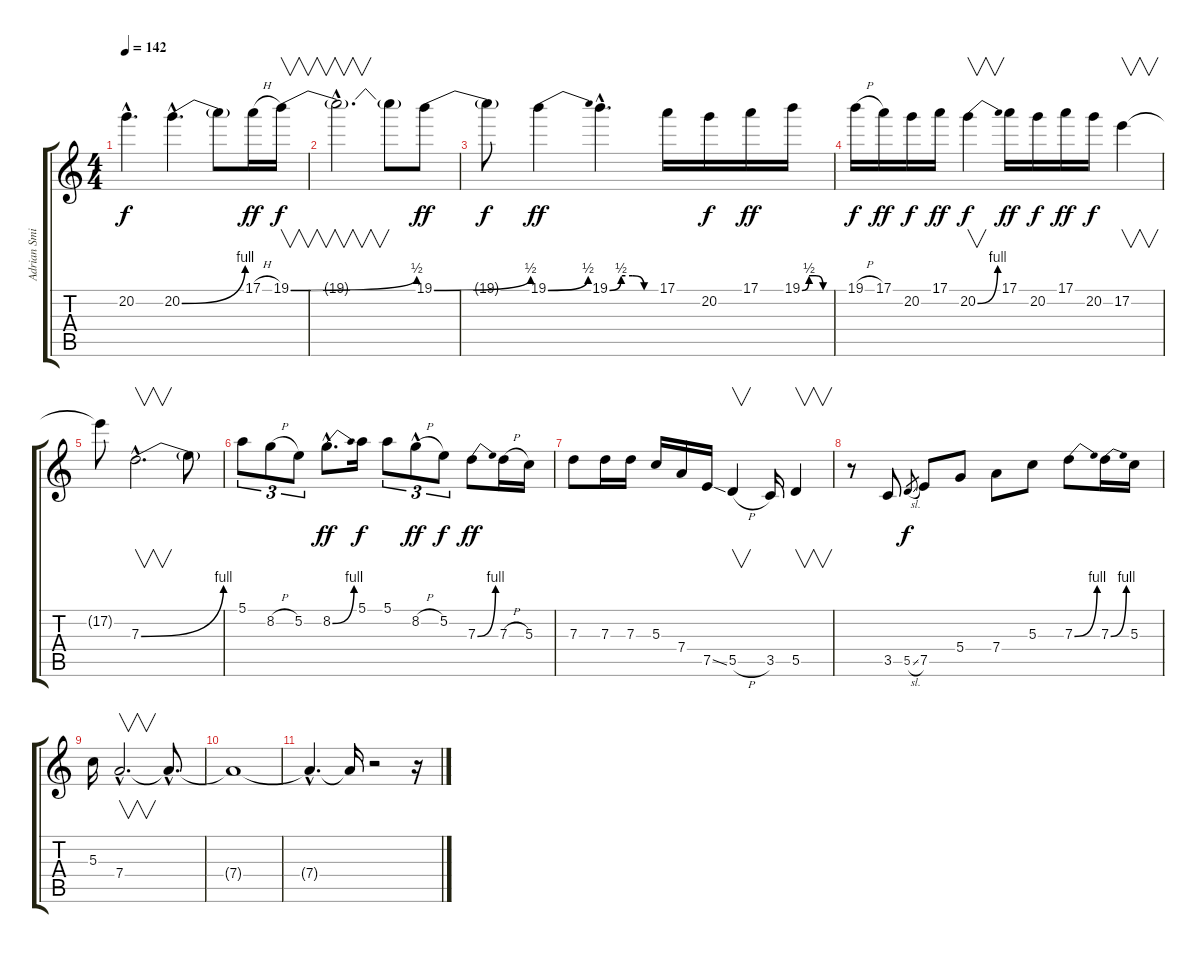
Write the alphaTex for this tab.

\track ("Adrian Smith" "Adrian Smi") {instrument overdrivenguitar}
\staff {score tabs}
\tuning (E4 B3 G3 D3 A2 E2) {hide}
\ts (4 4)
\tempo 142
\clef g2
\ks c
20.2{hac t}.4{d dy f} 20.2{be (bend 0 0 60 4) hac}.4{d} 20.2{t}.8 17.1{h}.16{dy ff} 19.1{be (bend 0 0 60 2)}.16{v dy f} |
19.1{hac t}.2{v d} 19.1{t}.8 19.1{be (bend 0 0 60 2)}.8{dy ff} |
19.1{t}.8{dy f} 19.1{be (bend 0 0 60 2)}.4{dy ff} 19.1{be (custom 0 0 15 2 30 2 45 0 60 0) hac}.4{d} 17.1.16 20.2.16{dy f} 17.1.16{dy ff} 19.1{be (custom 0 0 15 2 30 2 45 0 60 0)}.16 |
19.1{h}.16{dy f} 17.1.16{dy ff} 20.2.16{dy f} 17.1.16{dy ff} 20.2{be (bend 0 0 60 4)}.4{v dy f} 17.1.16{dy ff} 20.2.16{dy f} 17.1.16{dy ff} 20.2.16{dy f} 17.2.4{v} |
17.2{t}.8 7.3{be (bend 0 0 60 4) hac}.2{v d} 7.3{t}.8 |
5.1.8{tu (3 2)} 8.2{h}.8{tu (3 2)} 5.2.8{tu (3 2)} 8.2{be (bend 0 0 60 4) hac}.8{d dy ff} 5.1.16{dy f} 5.1.8{tu (3 2)} 8.2{h hac}.8{tu (3 2) dy ff} 5.2.8{tu (3 2) dy f} 7.3{be (bend 0 0 60 4)}.8{dy ff} 7.3{h}.16 5.3.16 |
7.3.8 7.3.16 7.3.16 5.3.16 7.4.16 7.5{ss}.16 5.5{h}.4{v} 3.5.16 5.5.4{v} |
r.8 3.5.8 5.5{sl}.8{gr dy f} 7.5.8 5.4.8 7.4.8 5.3.8 7.3{be (bend 0 0 60 4)}.8 7.3{be (bend 0 0 60 4)}.16 5.3.16 |
5.3.16 7.4{hac}.2{v d} 7.4{hac t}.8{d} |
7.4{t}.1 |
7.4{hac t}.4{d} 7.4{t}.16 r.2 r.16
